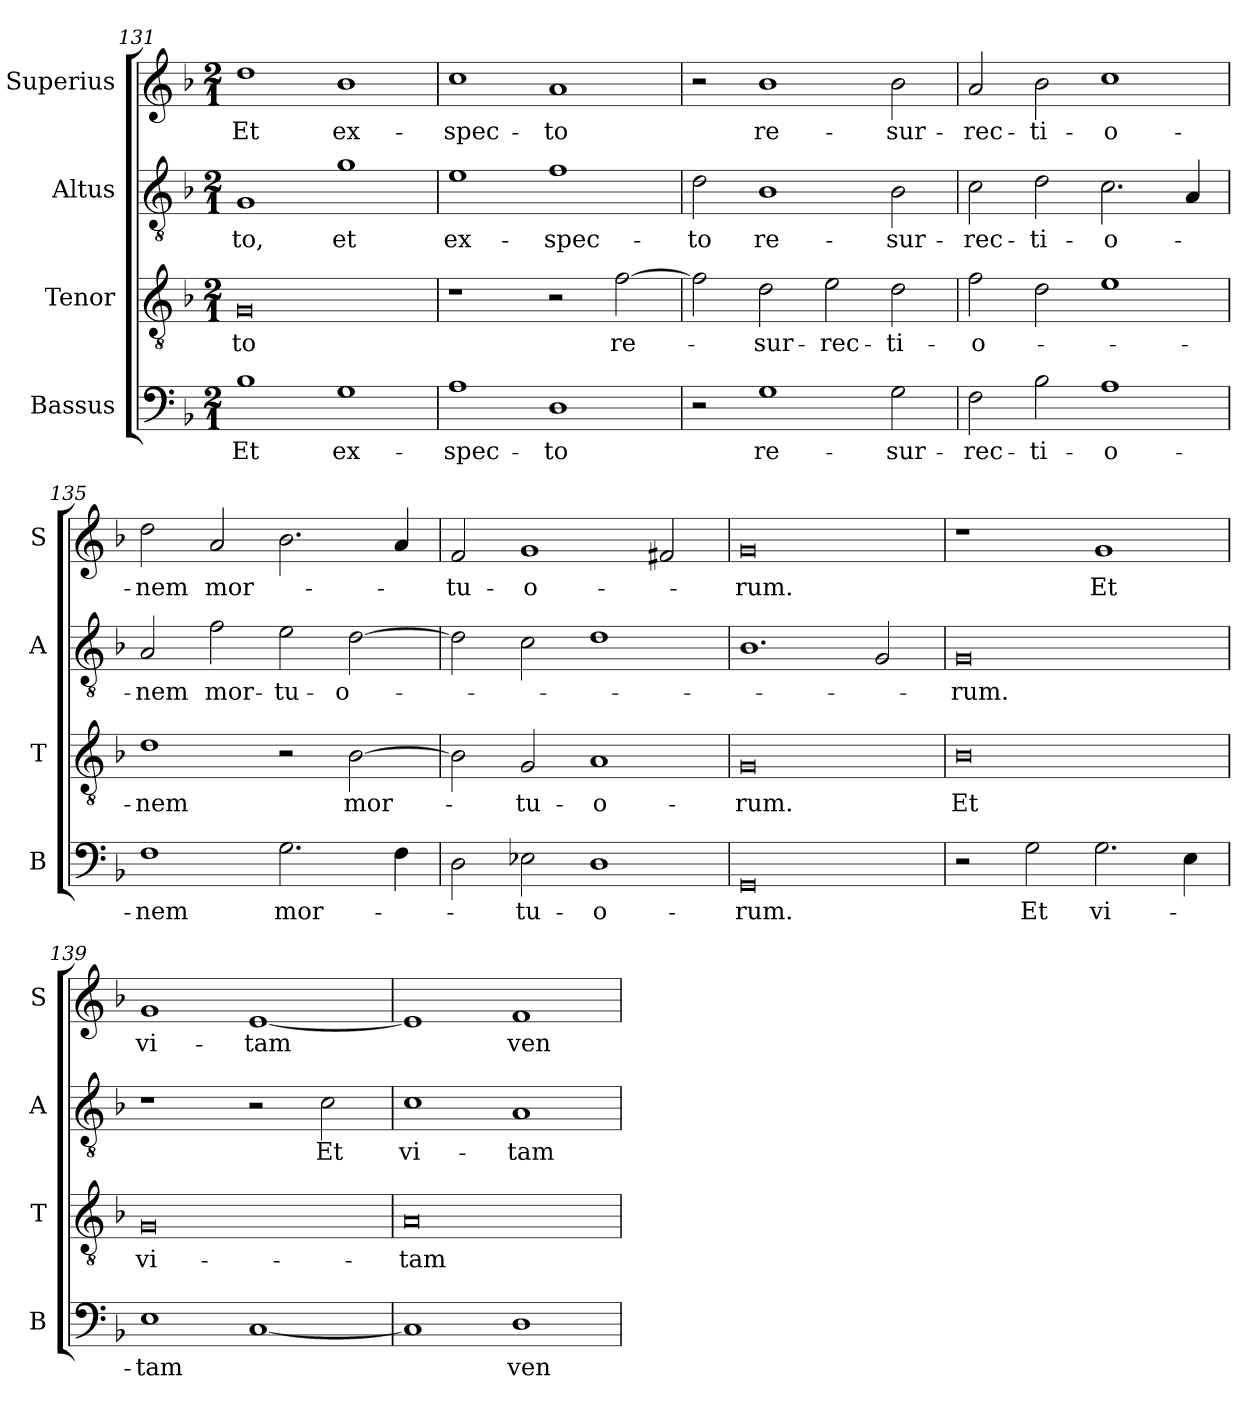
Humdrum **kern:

**kern	**text	**kern	**text	**kern	**text	**kern	**text
*part4	*part4	*part3	*part3	*part2	*part2	*part1	*part1
*staff4	*staff4	*staff3	*staff3	*staff2	*staff2	*staff1	*staff1
*I"Bassus	*	*I"Tenor	*	*I"Altus	*	*I"Superius	*
*I'B	*	*I'T	*	*I'A	*	*I'S	*
*clefF4	*	*clefGv2	*	*clefGv2	*	*clefG2	*
*k[b-]	*	*k[b-]	*	*k[b-]	*	*k[b-]	*
*M2/1	*	*M2/1	*	*M2/1	*	*M2/1	*
=131	=131	=131	=131	=131	=131	=131	=131
1B-	Et	0G	-to	1G	-to,	1dd	Et
1G	ex-	.	.	1g	et	1b-	ex-
=132	=132	=132	=132	=132	=132	=132	=132
1A	-spec-	1r	.	1e	ex-	1cc	-spec-
1D	-to	2r	.	1f	-spec-	1a	-to
.	.	[2f\	re-	.	.	.	.
=133	=133	=133	=133	=133	=133	=133	=133
2r	.	2f\]	.	2d\	-to	2r	.
1G	re-	2d\	-sur-	1B-	re-	1b-	re-
.	.	2e\	-rec-	.	.	.	.
2G\	-sur-	2d\	-ti-	2B-\	-sur-	2b-\	-sur-
=134	=134	=134	=134	=134	=134	=134	=134
2F\	-rec-	2f\	-o-	2c\	-rec-	2a/	-rec-
2B-\	-ti-	2d\	.	2d\	-ti-	2b-\	-ti-
1A	-o-	1e	.	2.c\	-o-	1cc	-o-
.	.	.	.	4A/	.	.	.
=135	=135	=135	=135	=135	=135	=135	=135
1F	-nem	1d	-nem	2A/	-nem	2dd\	-nem
.	.	.	.	2f\	mor-	2a/	mor-
2.G\	mor-	2r	.	2e\	-tu-	2.b-\	.
.	.	[2B-\	mor-	[2d\	-o-	.	.
4F\	.	.	.	.	.	4a/	.
=136	=136	=136	=136	=136	=136	=136	=136
2D\	.	2B-\]	.	2d\]	.	2f/	-tu-
2E-X\	-tu-	2G/	-tu-	2c\	.	1g	-o-
1D	-o-	1A	-o-	1d	.	.	.
.	.	.	.	.	.	2f#X/	.
=137	=137	=137	=137	=137	=137	=137	=137
0GG	-rum.	0G	-rum.	1.B-	.	0g	-rum.
.	.	.	.	2G/	.	.	.
=138	=138	=138	=138	=138	=138	=138	=138
2r	.	0B-	Et	0G	-rum.	1r	.
2G\	Et	.	.	.	.	.	.
2.G\	vi-	.	.	.	.	1g	Et
4E\	.	.	.	.	.	.	.
=139	=139	=139	=139	=139	=139	=139	=139
1E	-tam	0G	vi-	1r	.	1g	vi-
[1C	.	.	.	2r	.	[1e	-tam
.	.	.	.	2c\	Et	.	.
=140	=140	=140	=140	=140	=140	=140	=140
1C]	.	0A	-tam	1c	vi-	1e]	.
1D	ven-	.	.	1A	-tam	1f	ven-
=	=	=	=	=	=	=	=
*-	*-	*-	*-	*-	*-	*-	*-
